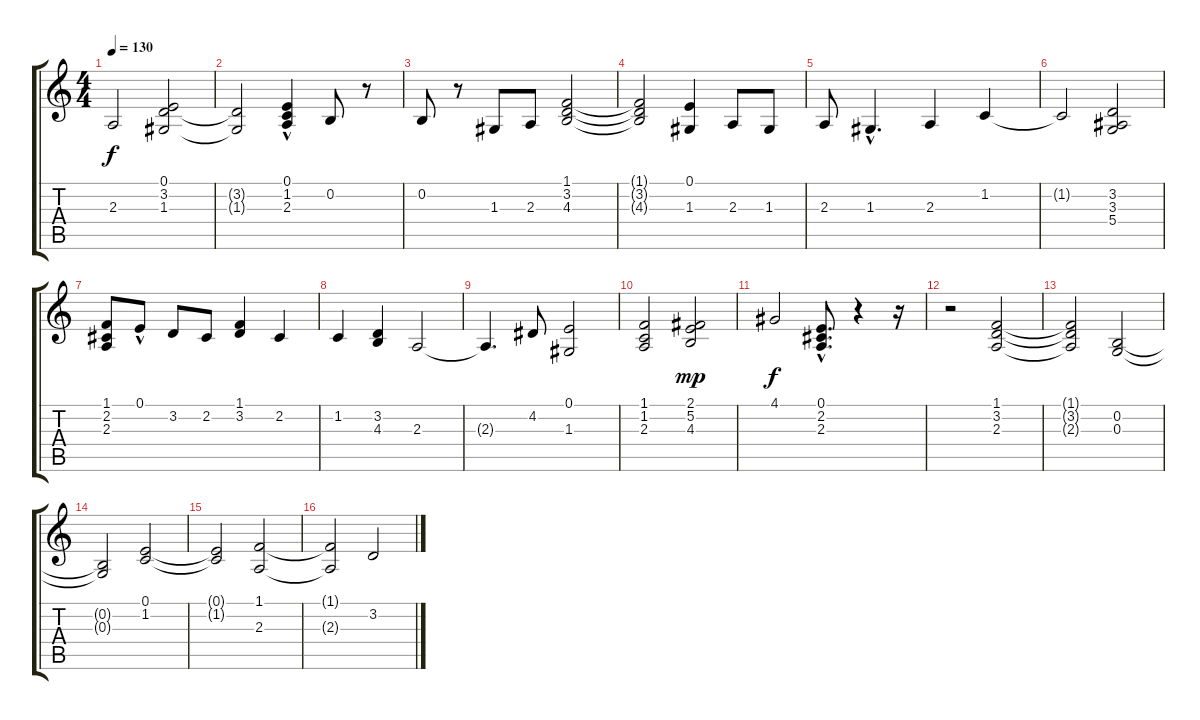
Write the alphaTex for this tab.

\track "" {instrument pad1newage}
\staff {score tabs}
\tuning (E4 B3 G3 D3 A2 E2) {hide}
\ts (4 4)
\tempo 130
\clef g2
\ks c
2.3{t}.2{dy f} (0.1 3.2 1.3).2 |
(3.2{t} 1.3{t}).2 (0.1 1.2 2.3{hac}).4 0.2.8 r.8 |
0.2.8 r.8 1.3.8 2.3.8 (1.1 3.2 4.3).2 |
(1.1{t} 3.2{t} 4.3{t}).2 (0.1 1.3).4 2.3.8 1.3.8 |
2.3.8 1.3{hac}.4{d} 2.3.4 1.2.4 |
1.2{t}.2 (3.2 3.3 5.4).2 |
(1.1 2.2 2.3).8 0.1{hac}.8 3.2.8 2.2.8 (1.1 3.2).4 2.2.4 |
1.2.4 (3.2 4.3).4 2.3.2 |
2.3{t}.4{d} 4.2.8 (0.1 1.3).2 |
(1.1 1.2 2.3).2 (2.1 5.2 4.3).2{dy mp} |
4.1.2{dy f} (0.1{hac} 2.2{hac} 2.3{hac}).8{d} r.4 r.16 |
r.2 (1.1 3.2 2.3).2 |
(1.1{t} 3.2{t} 2.3{t}).2 (0.2 0.3).2 |
(0.2{t} 0.3{t}).2 (0.1 1.2).2 |
(0.1{t} 1.2{t}).2 (1.1 2.3).2 |
(1.1{t} 2.3{t}).2 3.2.2
